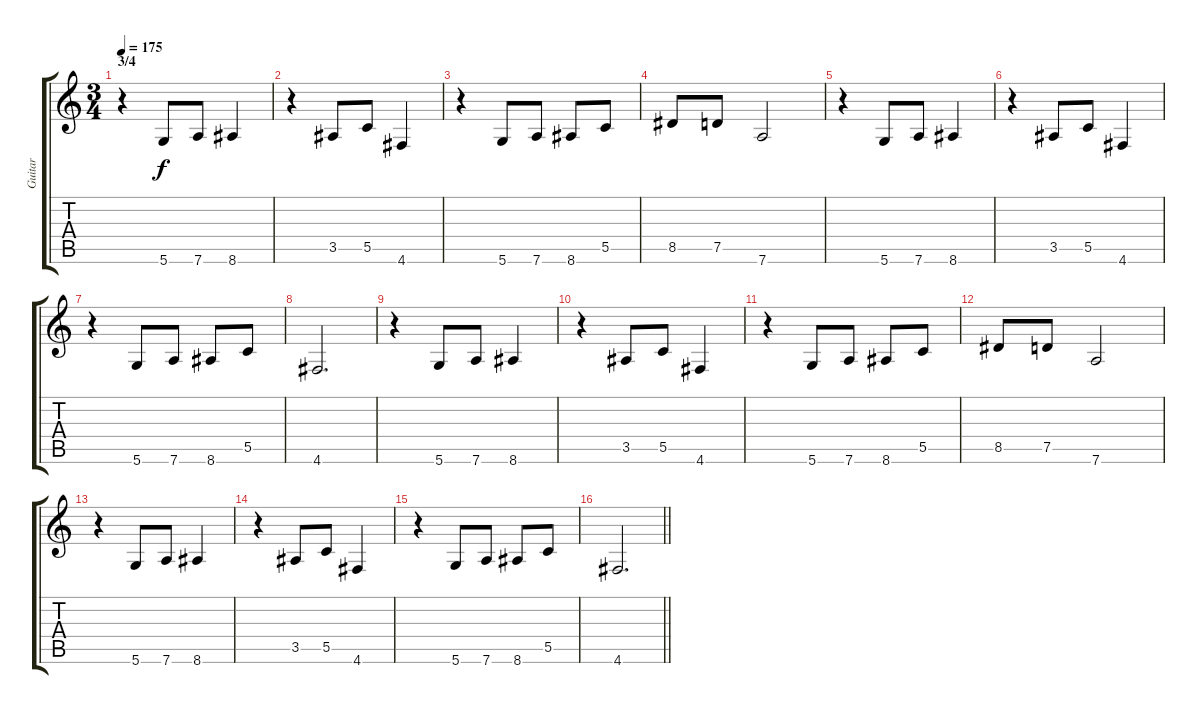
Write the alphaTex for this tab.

\track ("Guitar" "Guitar") {instrument distortionguitar}
\staff {score tabs}
\tuning (D4 A3 F3 C3 G2 D2) {hide}
\ts (3 4)
\section ("" "3/4")
\tempo 175
\clef g2
\ks c
r.4{dy f} 5.6.8 7.6.8 8.6.4 |
r.4 3.5.8 5.5.8 4.6.4 |
r.4 5.6.8 7.6.8 8.6.8 5.5.8 |
8.5.8 7.5.8 7.6.2 |
r.4 5.6.8 7.6.8 8.6.4 |
r.4 3.5.8 5.5.8 4.6.4 |
r.4 5.6.8 7.6.8 8.6.8 5.5.8 |
4.6.2{d} |
r.4 5.6.8 7.6.8 8.6.4 |
r.4 3.5.8 5.5.8 4.6.4 |
r.4 5.6.8 7.6.8 8.6.8 5.5.8 |
8.5.8 7.5.8 7.6.2 |
r.4 5.6.8 7.6.8 8.6.4 |
r.4 3.5.8 5.5.8 4.6.4 |
r.4 5.6.8 7.6.8 8.6.8 5.5.8 |
\barLineRight lightlight
4.6.2{d}
